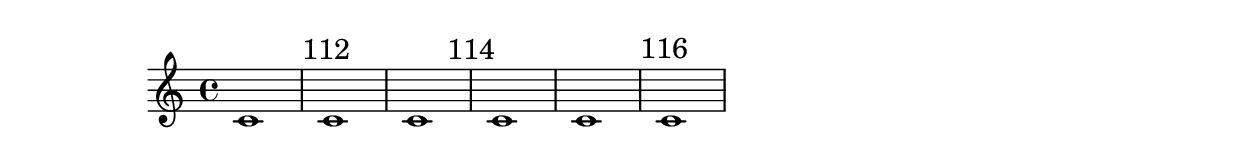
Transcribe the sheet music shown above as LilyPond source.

%% DO NOT EDIT this file manually; it is automatically
%% generated from LSR http://lsr.dsi.unimi.it
%% Make any changes in LSR itself, or in Documentation/snippets/new/ ,
%% and then run scripts/auxiliar/makelsr.py
%%
%% This file is in the public domain.
\version "2.14.0"

\header {
  lsrtags = "rhythms"

%% Translation of GIT committish: 70f5f30161f7b804a681cd080274bfcdc9f4fe8c
  texidoces = "

Los números de compás se alinean de forma predeterminada por la
derecha con su objeto padre. Éste es por lo general el borde
izquierdo de una línea o, si los números se imprimen dentro de la
línea, el lado izquierdo de una línea divisoria.  Los números
también se pueden situar directamente sobre la barra de compás o
alineados por la izquierda con ella.

"

  doctitlees = "Alineación de los números de compás"


%% Translation of GIT committish: 0a868be38a775ecb1ef935b079000cebbc64de40
  texidocde = "
Taktnummern sind standardmäßig links an ihrem Ursprungsobjekt
ausgerichtet.  Das ist normalerweise die linke Ecke einer Linie oder,
wenn die Nummern innerhalb einer Zeile gesetzt werden, auf der
linken Seite eines Taktstrichs.  Die Nummern können auch
direkt über dem Taktstrich positioniert werden oder rechts vom
Taktstrich gesetzt werden.

"
  doctitlede = "Taktnummern ausrichten"



%% Translation of GIT committish: 374d57cf9b68ddf32a95409ce08ba75816900f6b
  texidocfr = "
Les numéros de mesure s'alignent en principe sur la droite de l'objet
dont ils dépendent.  C'est normalement le coin gauche de la portée ou,
en cours de ligne, à gauche de la barre.  Vous pouvez toutefois les
centrer par rapport à la barre ou les afficher à droite de la barre.

"
  doctitlefr = "Alignement des numéros de mesure"

  texidoc = "
Bar numbers by default are right-aligned to their parent object. This
is usually the left edge of a line or, if numbers are printed within a
line, the left hand side of a bar line.  The numbers may also be
positioned directly over the bar line or left-aligned to the bar line.

"
  doctitle = "Aligning bar numbers"
} % begin verbatim

\relative c' {
  \set Score.currentBarNumber = #111
  \override Score.BarNumber #'break-visibility = #all-visible
  % Increase the size of the bar number by 2
  \override Score.BarNumber #'font-size = #2
  % Print a bar number every second measure
  \set Score.barNumberVisibility = #(every-nth-bar-number-visible 2)
  c1 | c1
  % Center-align bar numbers
  \override Score.BarNumber #'self-alignment-X = #CENTER
  c1 | c1
  % Left-align bar numbers
  \override Score.BarNumber #'self-alignment-X = #LEFT
  c1 | c1
}

